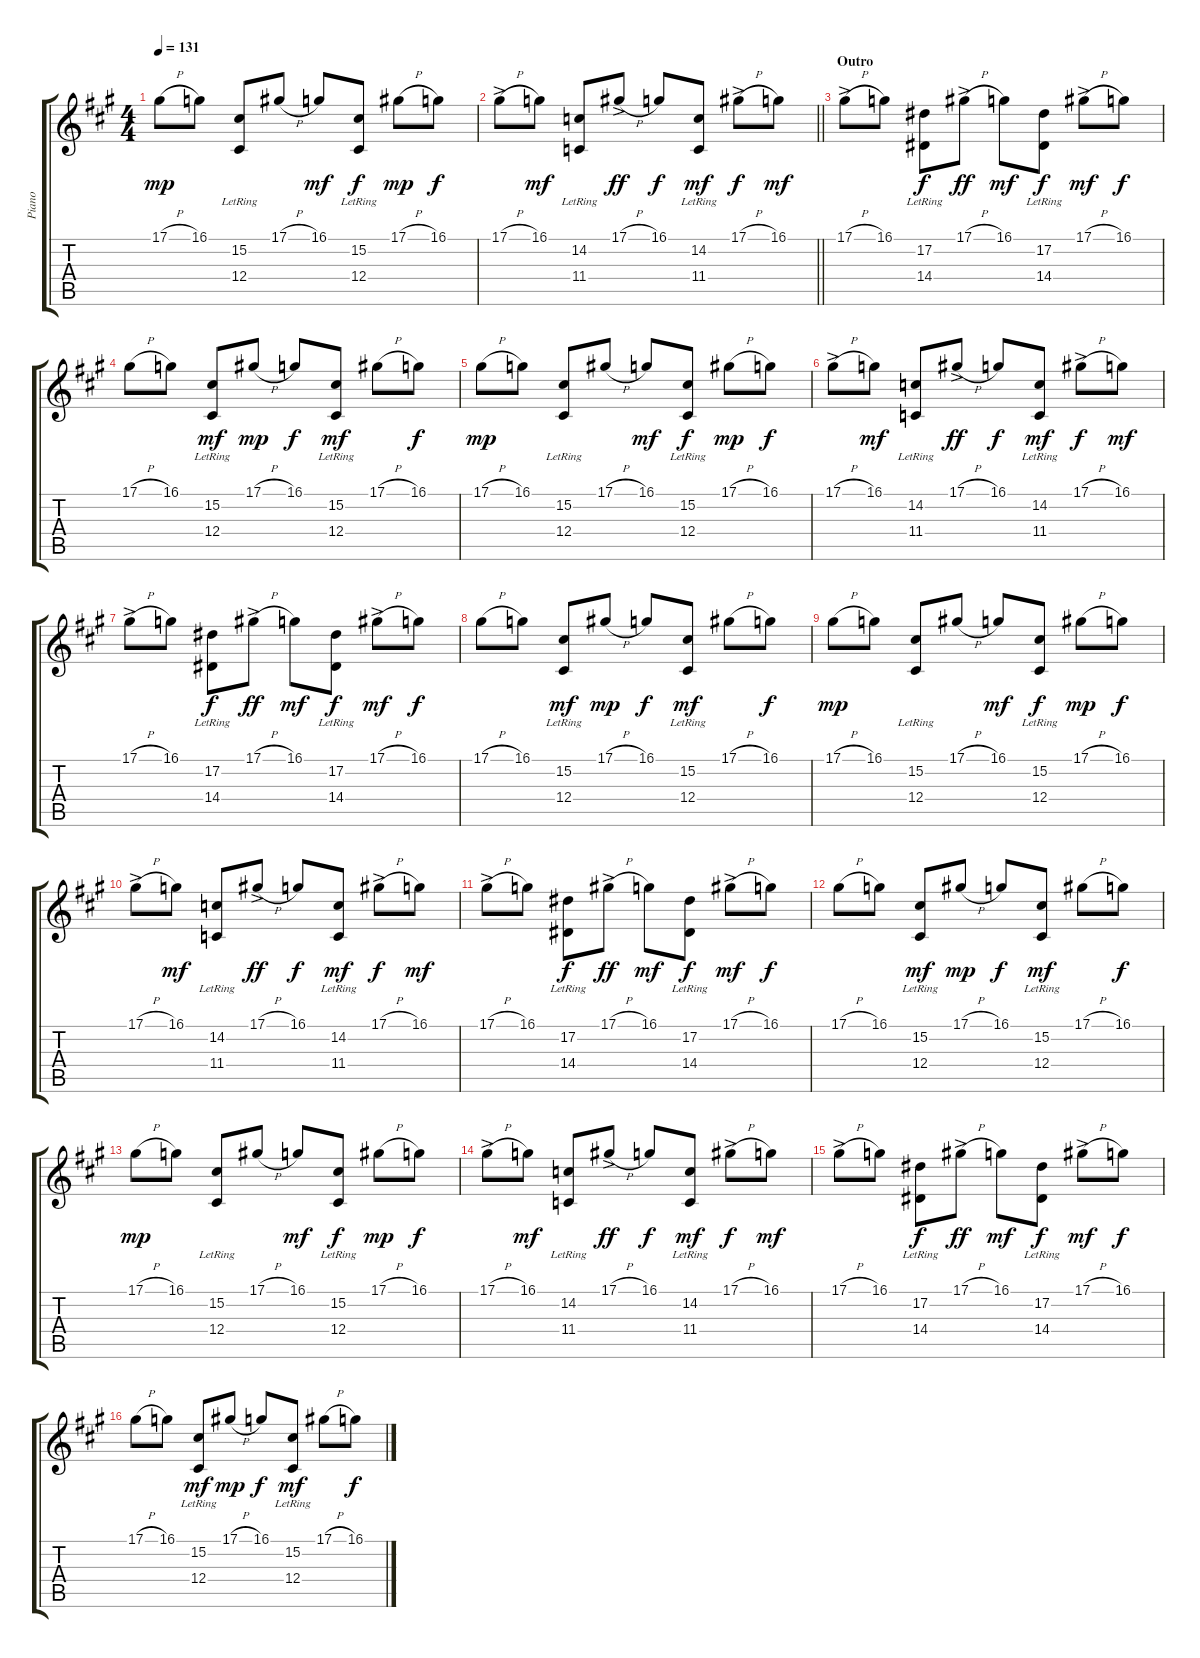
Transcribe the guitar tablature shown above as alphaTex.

\track ("Piano" "Piano") {instrument acousticgrandpiano}
\staff {score tabs}
\tuning (Eb4 Bb3 Gb3 Db3 Ab2 Eb2) {hide}
\ts (4 4)
\tempo 131
\clef g2
\ks a
17.1{h}.8{dy mp} 16.1.8 (15.2{lr} 12.4{lr}).8 17.1{h}.8 16.1.8{dy mf} (15.2{lr} 12.4{lr}).8{dy f} 17.1{h}.8{dy mp} 16.1.8{dy f} |
\barLineRight lightlight
17.1{h ac}.8 16.1.8{dy mf} (14.2{lr} 11.4{lr}).8 17.1{h ac}.8{dy ff} 16.1.8{dy f} (14.2{lr} 11.4{lr}).8{dy mf} 17.1{h ac}.8{dy f} 16.1.8{dy mf} |
\section ("" "Outro")
17.1{h ac}.8 16.1.8 (17.2{lr} 14.4{lr}).8{dy f} 17.1{h ac}.8{dy ff} 16.1.8{dy mf} (17.2{lr} 14.4{lr}).8{dy f} 17.1{h ac}.8{dy mf} 16.1.8{dy f} |
17.1{h}.8 16.1.8 (15.2{lr} 12.4{lr}).8{dy mf} 17.1{h}.8{dy mp} 16.1.8{dy f} (15.2{lr} 12.4{lr}).8{dy mf} 17.1{h}.8 16.1.8{dy f} |
17.1{h}.8{dy mp} 16.1.8 (15.2{lr} 12.4{lr}).8 17.1{h}.8 16.1.8{dy mf} (15.2{lr} 12.4{lr}).8{dy f} 17.1{h}.8{dy mp} 16.1.8{dy f} |
17.1{h ac}.8 16.1.8{dy mf} (14.2{lr} 11.4{lr}).8 17.1{h ac}.8{dy ff} 16.1.8{dy f} (14.2{lr} 11.4{lr}).8{dy mf} 17.1{h ac}.8{dy f} 16.1.8{dy mf} |
17.1{h ac}.8 16.1.8 (17.2{lr} 14.4{lr}).8{dy f} 17.1{h ac}.8{dy ff} 16.1.8{dy mf} (17.2{lr} 14.4{lr}).8{dy f} 17.1{h ac}.8{dy mf} 16.1.8{dy f} |
17.1{h}.8 16.1.8 (15.2{lr} 12.4{lr}).8{dy mf} 17.1{h}.8{dy mp} 16.1.8{dy f} (15.2{lr} 12.4{lr}).8{dy mf} 17.1{h}.8 16.1.8{dy f} |
17.1{h}.8{dy mp} 16.1.8 (15.2{lr} 12.4{lr}).8 17.1{h}.8 16.1.8{dy mf} (15.2{lr} 12.4{lr}).8{dy f} 17.1{h}.8{dy mp} 16.1.8{dy f} |
17.1{h ac}.8 16.1.8{dy mf} (14.2{lr} 11.4{lr}).8 17.1{h ac}.8{dy ff} 16.1.8{dy f} (14.2{lr} 11.4{lr}).8{dy mf} 17.1{h ac}.8{dy f} 16.1.8{dy mf} |
17.1{h ac}.8 16.1.8 (17.2{lr} 14.4{lr}).8{dy f} 17.1{h ac}.8{dy ff} 16.1.8{dy mf} (17.2{lr} 14.4{lr}).8{dy f} 17.1{h ac}.8{dy mf} 16.1.8{dy f} |
17.1{h}.8 16.1.8 (15.2{lr} 12.4{lr}).8{dy mf} 17.1{h}.8{dy mp} 16.1.8{dy f} (15.2{lr} 12.4{lr}).8{dy mf} 17.1{h}.8 16.1.8{dy f} |
17.1{h}.8{dy mp} 16.1.8 (15.2{lr} 12.4{lr}).8 17.1{h}.8 16.1.8{dy mf} (15.2{lr} 12.4{lr}).8{dy f} 17.1{h}.8{dy mp} 16.1.8{dy f} |
17.1{h ac}.8 16.1.8{dy mf} (14.2{lr} 11.4{lr}).8 17.1{h ac}.8{dy ff} 16.1.8{dy f} (14.2{lr} 11.4{lr}).8{dy mf} 17.1{h ac}.8{dy f} 16.1.8{dy mf} |
17.1{h ac}.8 16.1.8 (17.2{lr} 14.4{lr}).8{dy f} 17.1{h ac}.8{dy ff} 16.1.8{dy mf} (17.2{lr} 14.4{lr}).8{dy f} 17.1{h ac}.8{dy mf} 16.1.8{dy f} |
17.1{h}.8 16.1.8 (15.2{lr} 12.4{lr}).8{dy mf} 17.1{h}.8{dy mp} 16.1.8{dy f} (15.2{lr} 12.4{lr}).8{dy mf} 17.1{h}.8 16.1.8{dy f}
